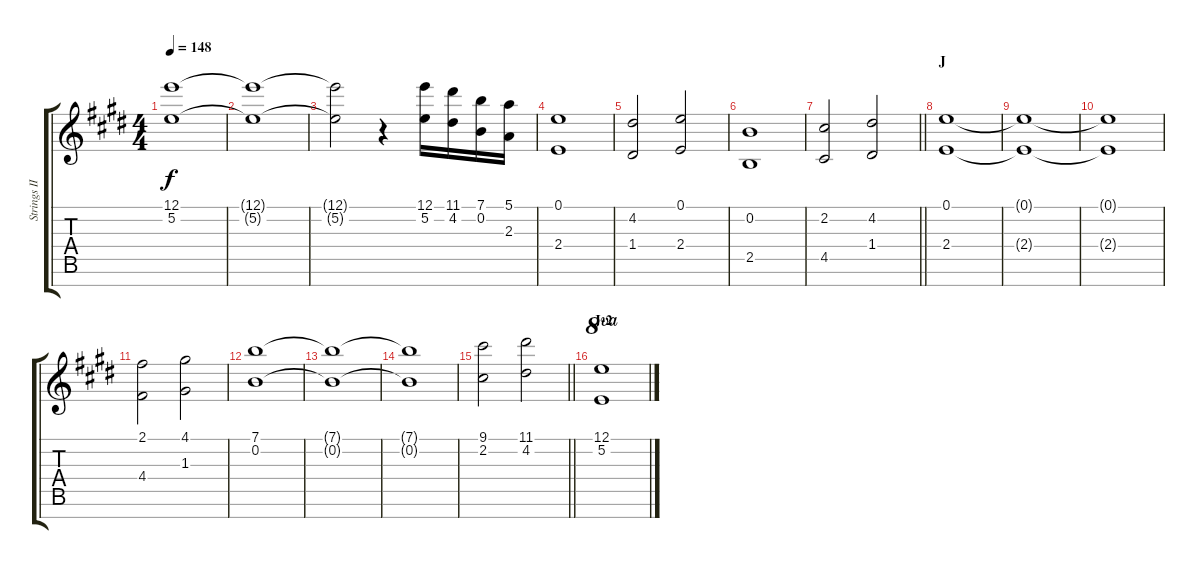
\track ("Strings III" "Strings II") {instrument stringensemble1}
\staff {score tabs}
\tuning (E5 B4 G4 D4 A3 E3 B2) {hide}
\ts (4 4)
\tempo 148
\clef g2
\ks e
(12.1{t} 5.2{t}).1{dy f} |
(12.1{t} 5.2{t}).1 |
(12.1{t} 5.2{t}).2 r.4 (12.1 5.2).16 (11.1 4.2).16 (7.1 0.2).16 (5.1 2.3).16 |
(0.1 2.4).1 |
(4.2 1.4).2 (0.1 2.4).2 |
(0.2 2.5).1 |
\barLineRight lightlight
(2.2 4.5).2 (4.2 1.4).2 |
\section ("" "J")
(0.1 2.4).1 |
(0.1{t} 2.4{t}).1 |
(0.1{t} 2.4{t}).1 |
(2.1 4.4).2 (4.1 1.3).2 |
(7.1 0.2).1 |
(7.1{t} 0.2{t}).1 |
(7.1{t} 0.2{t}).1 |
\barLineRight lightlight
(9.1 2.2).2 (11.1 4.2).2 |
\section ("" "J-2")
(12.1 5.2).1{ot 8va}
